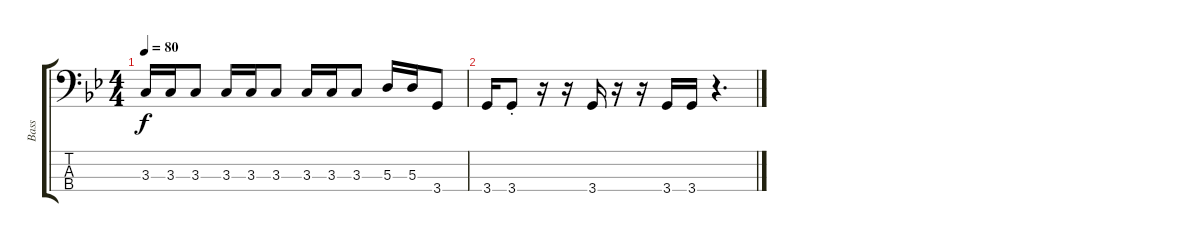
\track ("Bass" "Bass") {instrument electricbassfinger}
\staff {score tabs}
\tuning (G2 D2 A1 E1) {hide}
\ts (4 4)
\tempo 80
\clef f4
\ks gminor
3.3.16{dy f} 3.3.16 3.3.8 3.3.16 3.3.16 3.3.8 3.3.16 3.3.16 3.3.8 5.3.16 5.3.16 3.4.8 |
3.4.16 3.4{st}.8 r.16 r.16 3.4.16 r.16 r.16 3.4.16 3.4.16 r.4{d}
